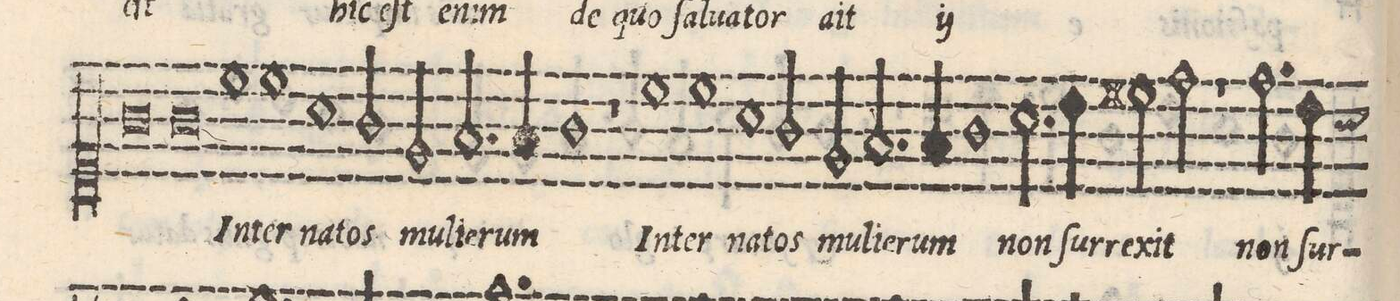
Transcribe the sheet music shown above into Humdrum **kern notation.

**kern	**text
*I"CANTVS	*
*clefC1	*
*k[]	*
*met(C|)	*
*M2/1	*
0g	a-
=40-	=40-
0g	-it
*	*Xij
=41-	=41-
1cc	In-
1cc	-ter
=42-	=42-
1a	na-
2g/	-tos
2e/	mu-
=43-	=43-
2.f/	-li-
4f/	-e-
1g	-rum
=44-	=44-
1r	.
1cc	In-
=45-	=45-
1cc	-ter
1a	na-
=46-	=46-
2g/	-tos
2e/	mu-
2.f/	-li-
4f/	-e-
=47-	=47-
1g	-rum
2.a\	non
4b\	ſur-
=48-	=48-
2cc#X\	-re-
2dd\	-xit
1r	.
=49-	=49-
2.dd\	non
4b\	ſur-
*custos:a	*
*-	*-
